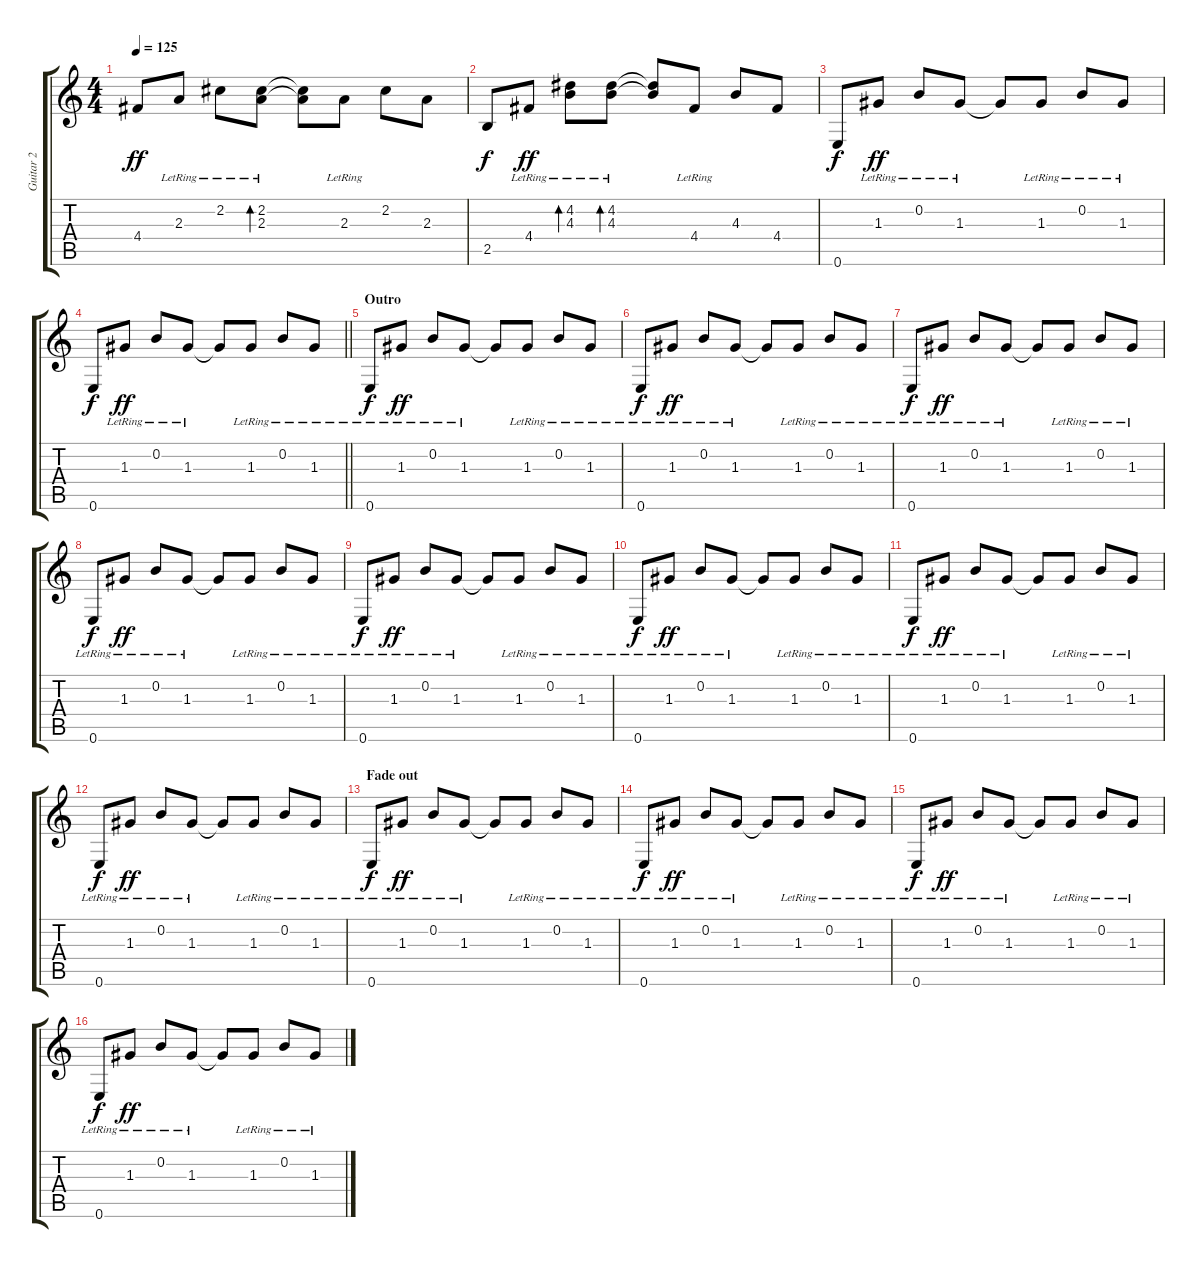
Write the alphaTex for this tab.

\track ("Guitar 2" "Guitar 2") {instrument acousticguitarnylon}
\staff {score tabs}
\tuning (E4 B3 G3 D3 A2 E2) {hide}
\ts (4 4)
\tempo 125
\clef g2
\ks c
4.4.8{dy ff} 2.3{lr}.8 2.2{lr}.8 (2.2{lr} 2.3{lr}).8{bd 60} (2.2{t} 2.3{t}).8 2.3{lr}.8 2.2.8 2.3.8 |
2.5.8{dy f} 4.4{lr}.8{dy ff} (4.2{lr} 4.3{lr}).8{bd 60} (4.2 4.3{lr}).8{bd 60} (4.2{t} 4.3{t}).8 4.4{lr}.8 4.3.8 4.4.8 |
0.6.8{dy f} 1.3{lr}.8{dy ff} 0.2{lr}.8 1.3{lr}.8 1.3{t}.8 1.3{lr}.8 0.2{lr}.8 1.3{lr}.8 |
\barLineRight lightlight
0.6.8{dy f} 1.3{lr}.8{dy ff} 0.2{lr}.8 1.3{lr}.8 1.3{t}.8 1.3{lr}.8 0.2{lr}.8 1.3{lr}.8 |
\section ("" "Outro")
0.6{lr}.8{dy f} 1.3{lr}.8{dy ff} 0.2{lr}.8 1.3{lr}.8 1.3{t}.8 1.3{lr}.8 0.2{lr}.8 1.3{lr}.8 |
0.6{lr}.8{dy f} 1.3{lr}.8{dy ff} 0.2{lr}.8 1.3{lr}.8 1.3{t}.8 1.3{lr}.8 0.2{lr}.8 1.3{lr}.8 |
0.6{lr}.8{dy f} 1.3{lr}.8{dy ff} 0.2{lr}.8 1.3{lr}.8 1.3{t}.8 1.3{lr}.8 0.2{lr}.8 1.3{lr}.8 |
0.6{lr}.8{dy f} 1.3{lr}.8{dy ff} 0.2{lr}.8 1.3{lr}.8 1.3{t}.8 1.3{lr}.8 0.2{lr}.8 1.3{lr}.8 |
0.6{lr}.8{dy f} 1.3{lr}.8{dy ff} 0.2{lr}.8 1.3{lr}.8 1.3{t}.8 1.3{lr}.8 0.2{lr}.8 1.3{lr}.8 |
0.6{lr}.8{dy f} 1.3{lr}.8{dy ff} 0.2{lr}.8 1.3{lr}.8 1.3{t}.8 1.3{lr}.8 0.2{lr}.8 1.3{lr}.8 |
0.6{lr}.8{dy f} 1.3{lr}.8{dy ff} 0.2{lr}.8 1.3{lr}.8 1.3{t}.8 1.3{lr}.8 0.2{lr}.8 1.3{lr}.8 |
0.6{lr}.8{dy f} 1.3{lr}.8{dy ff} 0.2{lr}.8 1.3{lr}.8 1.3{t}.8 1.3{lr}.8 0.2{lr}.8 1.3{lr}.8 |
\section ("" "Fade out")
0.6{lr}.8{dy f} 1.3{lr}.8{dy ff} 0.2{lr}.8 1.3{lr}.8 1.3{t}.8 1.3{lr}.8 0.2{lr}.8 1.3{lr}.8 |
0.6{lr}.8{dy f} 1.3{lr}.8{dy ff} 0.2{lr}.8 1.3{lr}.8 1.3{t}.8 1.3{lr}.8 0.2{lr}.8 1.3{lr}.8 |
0.6{lr}.8{dy f} 1.3{lr}.8{dy ff} 0.2{lr}.8 1.3{lr}.8 1.3{t}.8 1.3{lr}.8 0.2{lr}.8 1.3{lr}.8 |
0.6{lr}.8{dy f} 1.3{lr}.8{dy ff} 0.2{lr}.8 1.3{lr}.8 1.3{t}.8 1.3{lr}.8 0.2{lr}.8 1.3{lr}.8
